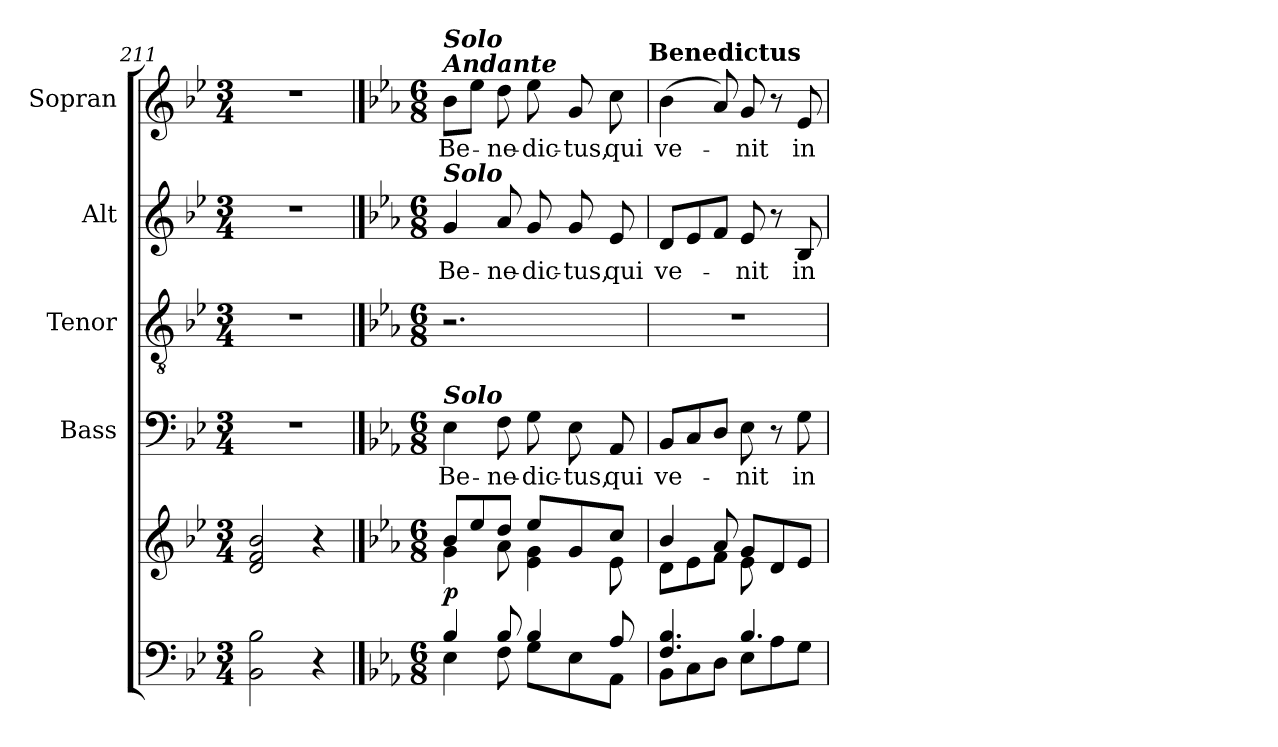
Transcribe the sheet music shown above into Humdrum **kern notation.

**kern	**kern	**dynam	**kern	**text	**kern	**kern	**text	**kern	**text
*part5	*part5	*part5	*part4	*part4	*part3	*part2	*part2	*part1	*part1
*staff6	*staff5	*staff5/6	*staff4	*staff4	*staff3	*staff2	*staff2	*staff1	*staff1
*	*	*	*I"Bass	*	*I"Tenor	*I"Alt	*	*I"Sopran	*
*	*	*	*I'B.	*	*I'T.	*I'A.	*	*I'S.	*
*clefF4	*clefG2	*	*clefF4	*	*clefGv2	*clefG2	*	*clefG2	*
*k[b-e-]	*k[b-e-]	*	*k[b-e-]	*	*k[b-e-]	*k[b-e-]	*	*k[b-e-]	*
*B-:	*B-:	*	*B-:	*	*B-:	*B-:	*	*B-:	*
*M3/4	*M3/4	*	*M3/4	*	*M3/4	*M3/4	*	*M3/4	*
=211	=211	=211	=211	=211	=211	=211	=211	=211	=211
2BB-\ 2B-\	2d/ 2f/ 2b-/	.	2.r	.	2.r	2.r	.	2.r	.
4r	4r	.	.	.	.	.	.	.	.
!!LO:PB:g=z
==212	==212	==212	==212	==212	==212	==212	==212	==212	==212
*k[b-e-a-]	*k[b-e-a-]	*	*k[b-e-a-]	*	*k[b-e-a-]	*k[b-e-a-]	*	*k[b-e-a-]	*
*E-:	*E-:	*	*E-:	*	*E-:	*E-:	*	*E-:	*
*M6/8	*M6/8	*	*M6/8	*	*M6/8	*M6/8	*	*M6/8	*
*^	*^	*	*	*	*	*	*	*	*
!	!	!	!	!	!	!	!	!	!	!LO:TX:a:Bi:t=Andante	!
!	!	!	!	!	!	!	!	!	!	!LO:TX:a:Bi:t=Solo	!
!	!	!	!	!	!	!	!	!LO:TX:a:Bi:t=Solo	!	!	!
!	!	!	!	!	!LO:TX:a:Bi:t=Solo	!	!	!	!	!	!
!	!	!	!	!LO:DY:b	!	!LO:LY:b	!	!	!LO:LY:b	!	!LO:LY:b
4B-/	4E-\	8b-/L	4g\	p	4E-\	Be-	2.r	4g/	Be-	8b-\L	Be-
.	.	8ee-/	.	.	.	.	.	.	.	8ee-\J	.
!	!	!	!	!	!	!LO:LY:b	!	!	!LO:LY:b	!	!LO:LY:b
8B-/	8F\	8dd/J	8a-\	.	8F\	-ne-	.	8a-/	-ne-	8dd\	-ne-
!	!	!	!	!	!	!LO:LY:b	!	!	!LO:LY:b	!	!LO:LY:b
4B-/	8G\L	8ee-/L	4e-\ 4g\	.	8G\	-dic-	.	8g/	-dic-	8ee-\	-dic-
!	!	!	!	!	!	!LO:LY:b	!	!	!LO:LY:b	!	!LO:LY:b
.	8E-\	8g/	.	.	8E-\	-tus,	.	8g/	-tus,	8g/	-tus,
!	!	!	!	!	!	!LO:LY:b	!	!	!LO:LY:b	!	!LO:LY:b
8A-/	8AA-\J	8cc/J	8e-\	.	8AA-/	qui	.	8e-/	qui	8cc\	qui
32ryy	32ryy	32ryy	32ryy	.	32ryy	.	32ryy	32ryy	.	32ryy	.
!	!	!	!	!	!	!	!	!	!	!LO:TX:a:B:t=Benedictus	!
=213	=213	=213	=213	=213	=213	=213	=213	=213	=213	=213	=213
!	!	!	!	!	!	!LO:LY:b	!	!	!LO:LY:b	!	!LO:LY:b
4.F/ 4.B-/	8BB-\L	4b-/	8d\L	.	8BB-/L	ve-	2.r	8d/L	ve-	(>4b-\	ve-
.	8C\	.	8e-\	.	8C/	.	.	8e-/	.	.	.
.	8D\J	8a-/	8f\J	.	8D/J	.	.	8f/J	.	8a-/)	.
!	!	!	!	!	!	!LO:LY:b	!	!	!LO:LY:b	!	!LO:LY:b
4.B-/	8E-\L	8g/L	8e-\	.	8E-\	-nit	.	8e-/	-nit	8g/	-nit
.	8A-\	8d/	4ryy	.	8r	.	.	8r	.	8r	.
!	!	!	!	!	!	!LO:LY:b	!	!	!LO:LY:b	!	!LO:LY:b
.	8G\J	8e-/J	.	.	8G\	in	.	8B-/	in	8e-/	in
*v	*v	*	*	*	*	*	*	*	*	*	*
*	*v	*v	*	*	*	*	*	*	*	*
=	=	=	=	=	=	=	=	=	=
*-	*-	*-	*-	*-	*-	*-	*-	*-	*-
